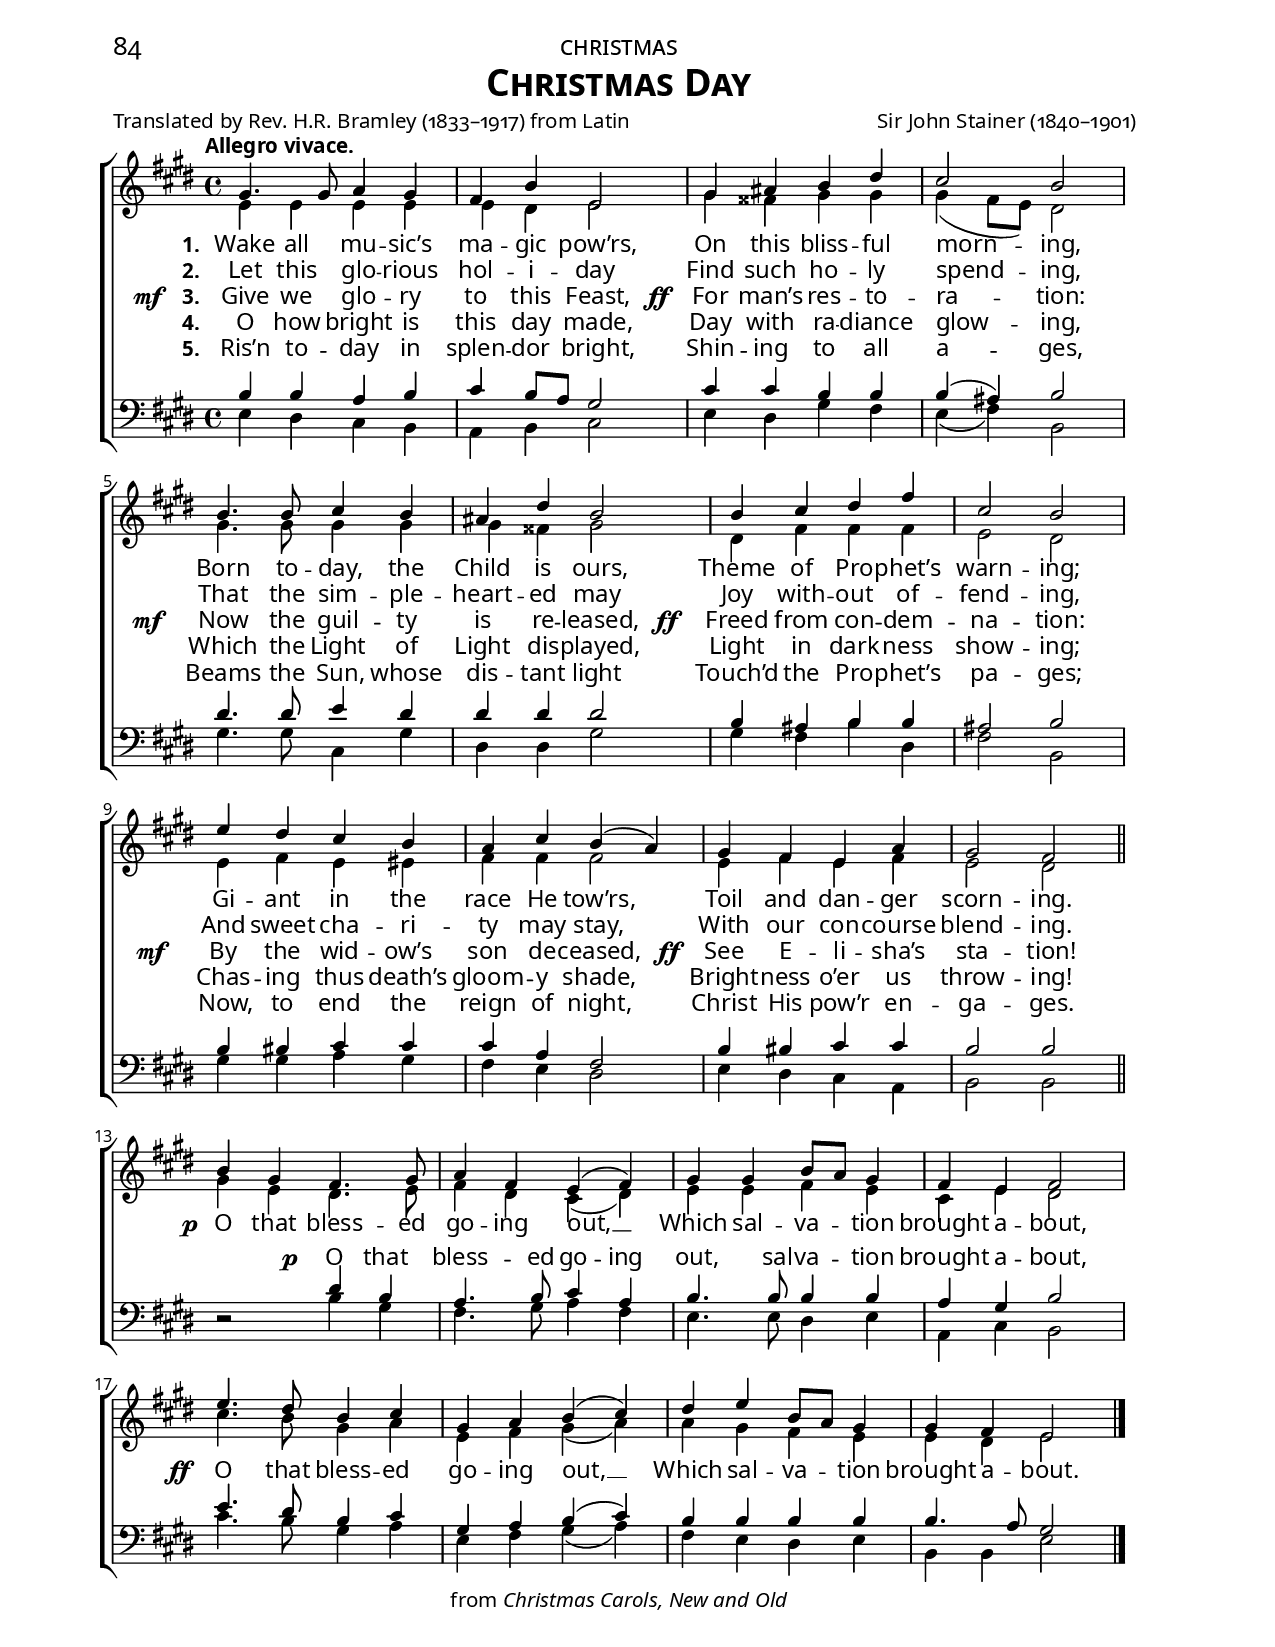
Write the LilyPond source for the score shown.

\version "2.24.0"
\include "util.ly"
\header {
  title = \markup{\override #'(font-name . "Garamond Premier Pro Semibold"){ \abs-fontsize #18 \smallCapsOldStyle"Christmas Day"}}
  poet = \markup\oldStyleNum"Translated by Rev. H.R. Bramley (1833–1917) from Latin"
  composer = \markup\oldStyleNum"Sir John Stainer (1840–1901)"
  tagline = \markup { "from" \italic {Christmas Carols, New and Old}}
}
\paper {
  %print-all-headers = ##t
  paper-height = 11\in
  paper-width = 8.5\in
  indent = 0\in
  %system-system-spacing = #'((basic-distance . 10) (padding . 0))
  system-system-spacing =
    #'((basic-distance . 0)
       (minimum-distance . 0)
       (padding . -10)
       (stretchability . 100))
  ragged-last-bottom = ##f
  ragged-bottom = ##f
  two-sided = ##t
  inner-margin = 1\in
  outer-margin = 0.75\in
  top-margin = 0.26\in
  bottom-margin = 0.25\in
  first-page-number = #084
  print-first-page-number = ##t
  headerLine = \markup{\override #'(font-name . "Garamond Premier Pro") \smallCapsOldStyle"christmas"}
  oddHeaderMarkup = \markup\fill-line{
     \override #'(font-name . "Garamond Premier Pro")\abs-fontsize #12.5
     \combine 
        \fill-line{"" \if \should-print-page-number
        \oldStylePageNum""
        }
        \fill-line{\headerLine}
  }
  evenHeaderMarkup = \markup {
     \override #'(font-name . "Garamond Premier Pro")\abs-fontsize #12.5
     \combine
        \if \should-print-page-number
        \oldStylePageNum""
        \fill-line{\headerLine}
  }
}
#(set-global-staff-size 18) \paper{ #(define fonts (make-pango-font-tree "Garamond Premier Pro" "Garamond Premier Pro" "Garamond Premier Pro" (/ 18 20))) }
global = {
  \key e \major
  \time 4/4
  \autoBeamOff
  \override DynamicLineSpanner.staff-padding = #0.0
  \override DynamicLineSpanner.Y-extent = #'(-0 . 0)
}

sopMusic = \relative c' {
  \tempo "Allegro vivace."
  gis'4. gis8 a4 gis |
  fis b e,2 |
  gis4 ais b dis |
  cis2 b |
  
  b4. b8 cis4 b |
  ais dis b2 |
  b4 cis dis fis |
  cis2 b |
  
  e4 dis cis b |
  a cis b( a) |
  gis fis e a |
  gis2 fis \bar "||" \break
  
  b4 gis fis4. gis8 |
  a4 fis e( fis) |
  gis gis b8[ a] gis4 |
  fis e fis2 |
  
  e'4. dis8 b4 cis |
  gis a b( cis) |
  dis e b8[ a] gis4 |
  gis fis e2 \bar "|."
}
sopWords = \lyricmode {
  
}

altoMusic = \relative c' {
  e4 e e e |
  e dis e2 |
  gis4 fisis gis gis |
  gis( fis8[ e]) dis2 |
  
  gis4. gis8 gis4 gis |
  gis fisis gis2 |
  dis4 fis fis fis |
  e2 dis |
  
  e4 fis e eis |
  fis fis fis2 |
  e4 fis e fis |
  e2 dis \bar "||"
  
  gis4 e dis4. e8 |
  fis4 dis cis( dis) |
  e e fis e |
  cis e dis2 |
  
  cis'4. b8 gis4 a |
  e fis gis( a) |
  a gis fis e |
  e dis e2 \bar "|."
}
altoWords = {
  \dropLyricsIX
  \lyricmode {
    \set stanza = #"1. "
    \set associatedVoice = "basses"
    Wake all mu -- sic’s ma -- gic pow’rs,
    On this bliss -- ful morn -- ing,
    Born to -- day, the Child is ours,
    Theme of Pro -- phet’s warn -- ing;
    \unset associatedVoice
    Gi -- ant in the race He tow’rs,
    Toil and dan -- ger scorn -- ing.
  }
  \dropLyricsIV
  \set stanza = \markup\dynamic"p "
  \lyricmode {
    O that bless -- ed go -- ing out, __
    Which sal -- va -- tion brought a -- bout,
  }
  \dropLyricsIX
  \set stanza = \markup\dynamic "ff  "
  \lyricmode {
    O that bless -- ed go -- ing out, __
    Which sal -- va -- tion brought a -- bout.
  }
}
altoWordsII = \lyricmode {
  \dropLyricsIX
%\markup\italic
  \set stanza = #"2. "
  \set associatedVoice = "basses"
  Let this glo -- rious hol -- i -- day
  Find such ho -- ly spend -- ing,
  That the sim -- ple -- heart -- ed may
  Joy with -- out of -- fend -- ing,
  And sweet cha -- ri -- ty may stay,
  With our con -- course blend -- ing.
}
altoWordsIII = {
  \dropLyricsIX
  \set stanza = \markup{\dynamic"mf  " "3. "}
  \lyricmode {
    \set associatedVoice = "basses"
    Give we glo -- ry to this Feast,
  }
  \set stanza = \markup\dynamic"  ff "
  \lyricmode{
    For man’s res -- to -- ra -- tion:
  }
  \set stanza = \markup\dynamic"mf  "
  \lyricmode{
    Now the guil -- ty is re -- leased,
  }
  \set stanza = \markup\dynamic"  ff "
  \lyricmode{
    Freed from con -- dem -- na -- tion:
  }
  \set stanza = \markup\dynamic"mf   "
  \lyricmode{
    By the wid -- ow’s son de -- ceased,
  }
  \set stanza = \markup\dynamic"  ff"
  \lyricmode{
    See E -- li -- sha’s sta -- tion!
  }
}
altoWordsIV = \lyricmode {
  \dropLyricsIX
  \set stanza = #"4. "
  \set associatedVoice = "basses"
  O how bright is this day made,
  Day with ra -- diance glow -- ing,
  Which the Light of Light dis -- played,
  Light in dark -- ness show -- ing;
  Chas -- ing thus death’s gloom -- y shade,
  Bright -- ness o’er us throw -- ing!
}
altoWordsV = \lyricmode {
  \dropLyricsIX
  \set stanza = #"5. "
  \set associatedVoice = "basses"
  Ris’n to -- day in splen -- dor bright,
  Shin -- ing to all a -- ges,
  Beams the Sun, whose dis -- tant light
  Touch’d the Pro -- phet’s pa -- ges;
  Now, to end the reign of night,
  Christ His pow’r en -- ga -- ges.
}
altoWordsVI = \lyricmode {
  \set stanza = #"6. "
  \set ignoreMelismata = ##t
}
tenorMusic = \relative c' {
  b4 b a b |
  cis b8[ a] gis2 |
  cis4 cis b b |
  b( ais) b2 |
  dis4. dis8 e4 dis |
  dis dis dis2 |
  b4 ais b b |
  ais2 b |
  
  b4 bis cis cis |
  cis a fis2 |
  b4 bis cis cis |
  b2 b \bar "||"
  
  s2 dis4 b |
  a4. b8 cis4 a |
  b4. b8 b4 b |
  a4 gis b2 |
  
  e4. dis8 b4 cis |
  gis a b( cis) |
  b b b b |
  b4. a8 gis2 \bar "|."
}
tenorWords = {
  \lyricmode {
    \repeat unfold 39 { \skip 1 }
  }
  \set stanza = \markup\dynamic"p"
  \lyricmode {
    O that bless -- ed go -- ing out, sal -- va -- tion brought a -- bout,
  }
}
bassMusic = \relative c {
  e4 dis cis b |
  a b cis2 |
  e4 dis gis fis |
  e( fis) b,2 |
  
  gis'4. gis8 cis,4 gis' |
  dis dis gis2 |
  gis4 fis b dis, |
  fis2 b, |
  
  gis'4 gis a gis |
  fis e dis2 |
  e4 dis cis a |
  b2 b \bar "||"
  
  dis2\rest b'4 gis |
  fis4. gis8 a4 fis |
  e4. e8 dis4 e |
  a, cis b2 |
  
  cis'4. b8 gis4 a |
  e fis gis( a) |
  fis e dis e |
  b b e2 \bar "|."
}
bassWords = \lyricmode {

}

pianoRH = \relative c' {
  
}
pianoLH = \relative c' {
  
}

\score {
  <<
   \new ChoirStaff <<
%    \new Lyrics = sopranos \with { \override VerticalAxisGroup.nonstaff-relatedstaff-spacing = #'((basic-distance . 1)) }
    \new Staff = women <<
      \new Voice = "sopranos" { \voiceOne << \global \sopMusic >> }
      \new Voice = "altos" { \voiceTwo << \global \altoMusic >> }
    >>
   \new Staff = men <<
      \clef bass
      \new Voice = "tenors" { \voiceOne << \global \tenorMusic >> }
      \new Voice = "basses" { \voiceTwo << \global \bassMusic >> }
    >>
    \new Lyrics \with { alignAboveContext = #"women" \override VerticalAxisGroup.nonstaff-relatedstaff-spacing = #'((basic-distance . 1))} \lyricsto "sopranos" \sopWords
     \new Lyrics = "altosVI"  \with { alignBelowContext = #"women" \override VerticalAxisGroup.nonstaff-relatedstaff-spacing = #'((basic-distance . 1))} \lyricsto "altos" \altoWordsVI
    \new Lyrics = "altosV"  \with { alignBelowContext = #"women" \override VerticalAxisGroup.nonstaff-relatedstaff-spacing = #'((basic-distance . 1))} \lyricsto "altos" \altoWordsV
    \new Lyrics = "altosIV"  \with { alignBelowContext = #"women" \override VerticalAxisGroup.nonstaff-relatedstaff-spacing = #'((basic-distance . 1))} \lyricsto "altos" \altoWordsIV
    \new Lyrics = "altosIII"  \with { alignBelowContext = #"women" \override VerticalAxisGroup.nonstaff-relatedstaff-spacing = #'((basic-distance . 1))} \lyricsto "altos" \altoWordsIII
    \new Lyrics = "altosII"  \with { alignBelowContext = #"women" \override VerticalAxisGroup.nonstaff-relatedstaff-spacing = #'((basic-distance . 1))} \lyricsto "altos" \altoWordsII
    \new Lyrics = "altos"  \with { alignBelowContext = #"women" \override VerticalAxisGroup.nonstaff-relatedstaff-spacing = #'((padding . -0.8))} \lyricsto "altos" \altoWords
    \new Lyrics \with { alignAboveContext = #"men" \override VerticalAxisGroup.nonstaff-relatedstaff-spacing = #'((basic-distance . 1)(padding . 0.1)) } \lyricsto "tenors" \tenorWords
    \new Lyrics \with { alignBelowContext = #"men" \override VerticalAxisGroup.nonstaff-relatedstaff-spacing = #'((basic-distance . 1)) } \lyricsto "basses" \bassWords
  >>
%    \new PianoStaff << \new Staff { \new Voice { \pianoRH } } \new Staff { \clef "bass" \pianoLH } >>
  >>
  \layout {
  \context {
    \Lyrics
    \override LyricText.font-size = #1.3
  }
    \context {
      \Score
      %\override SpacingSpanner.base-shortest-duration = #(ly:make-moment 1/8)
      %\override SpacingSpanner.common-shortest-duration = #(ly:make-moment 1/4)
    }
    \context {
      % Remove all empty staves
      % \Staff \RemoveEmptyStaves \override VerticalAxisGroup.remove-first = ##t
    }
    \context {
      \Lyrics
      \override LyricText.X-offset = #center-on-word
    }
  }
}

